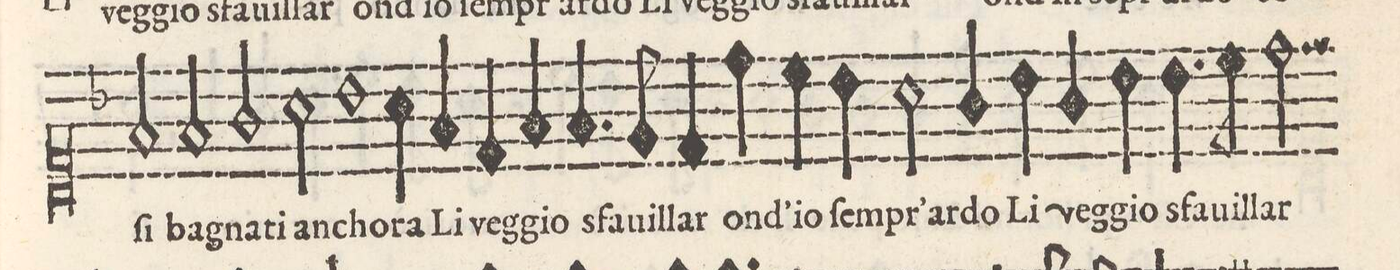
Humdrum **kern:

**kern	**text
*I"CANTO	*
*clefC1	*
*k[b-]	*
*met(C)	*
*M2/1	*
2f/	-ſi
2f/	ba-
=38-	=38-
2g/	-gna-
2a\	ti an-
1b-	-cho-
=39-	=39-
4a\	-ra
4f/	Li
4d/	veg-
4f/	-gio
4.f/	sfa-
8e/	-uil-
4d/	-lar
4dd\	ond'-
=40-	=40-
4cc\	-io
4b-\	ſem-
2a\	-pr'ar-
4g/	-do
4b-\	Li
4g/	veg-
4b-\	-gio
=41-	=41-
4.b-\	sfa-
8cc\	-uil-
2dd\	-lar
*-	*-
